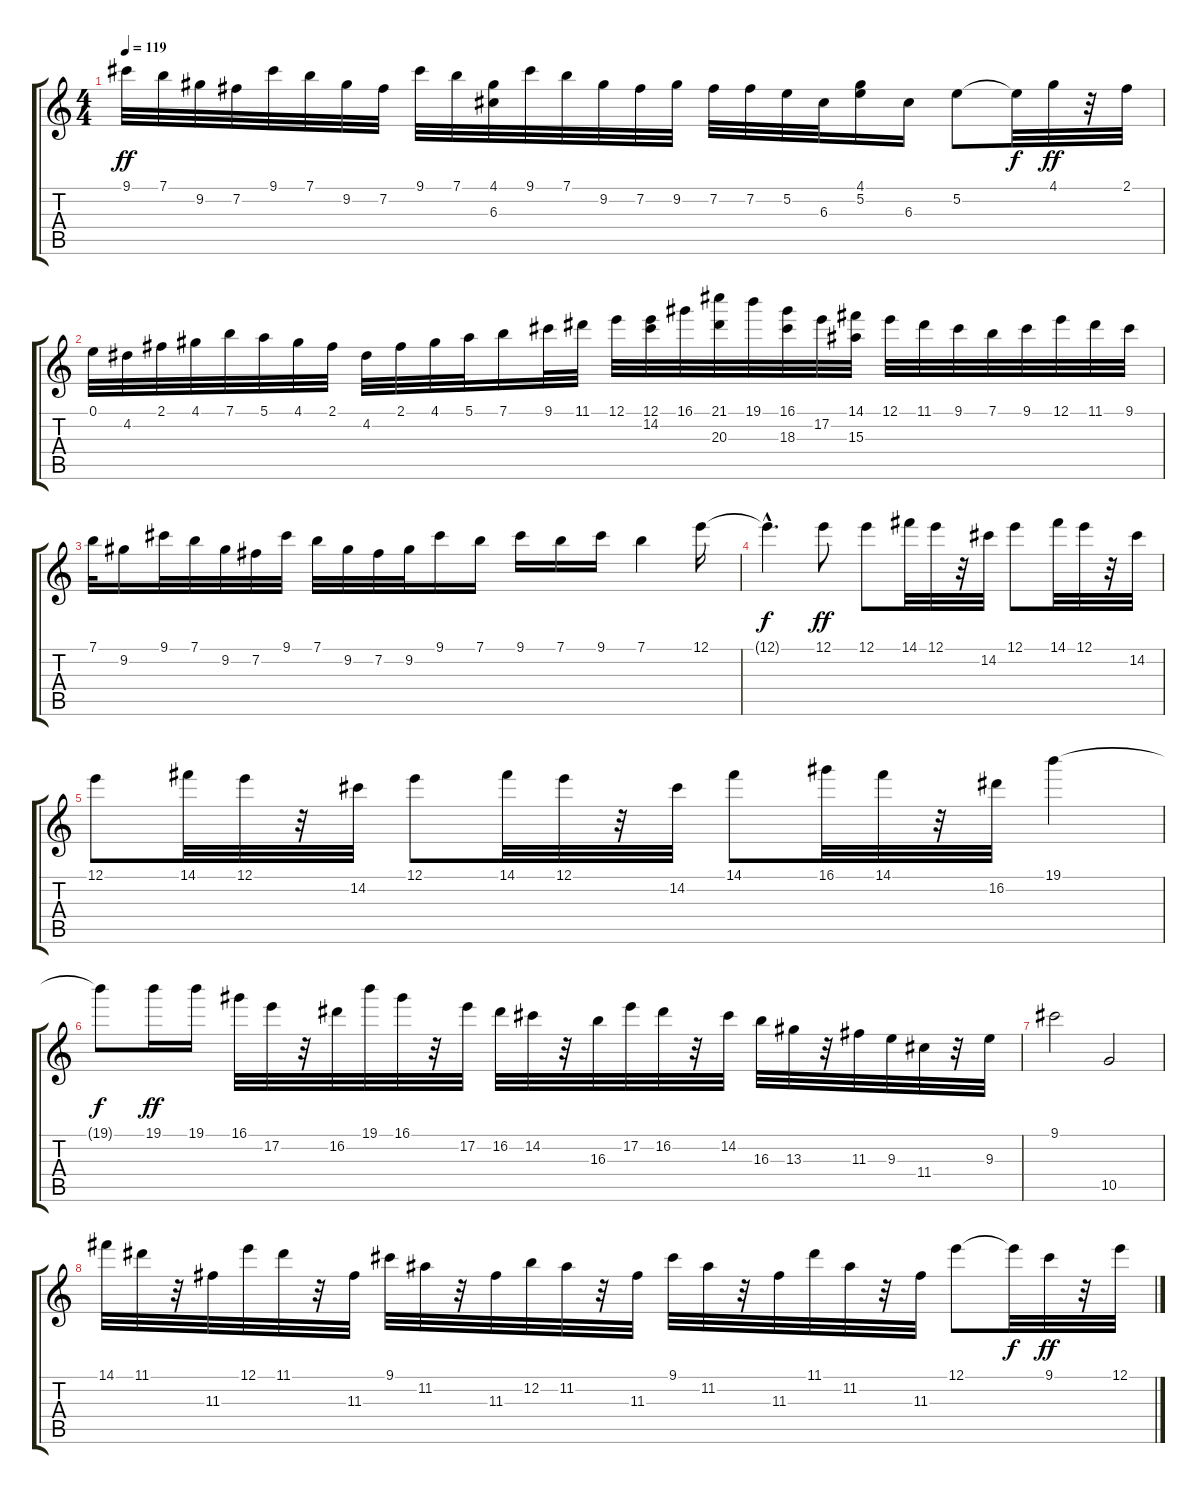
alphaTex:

\track "" {instrument distortionguitar}
\staff {score tabs}
\tuning (E4 B3 G3 D3 A2 E2) {hide}
\ts (4 4)
\tempo 119
\clef g2
\ks c
9.1.32{dy ff} 7.1.32 9.2.32 7.2.32 9.1.32 7.1.32 9.2.32 7.2.32 9.1.32 7.1.32 (4.1 6.3).32 9.1.32 7.1.32 9.2.32 7.2.32 9.2.32 7.2.32 7.2.32 5.2.32 6.3.32 (4.1 5.2).16 6.3.16 5.2.8 5.2{t}.32{dy f} 4.1.32{dy ff} r.32 2.1.32 |
0.1.32 4.2.32 2.1.32 4.1.32 7.1.32 5.1.32 4.1.32 2.1.32 4.2.32 2.1.32 4.1.32 5.1.32 7.1.16 9.1.32 11.1.32 12.1.32 (12.1 14.2).32 16.1.32 (21.1 20.3).32 19.1.32 (16.1 18.3).32 17.2.32 (14.1 15.3).32 12.1.32 11.1.32 9.1.32 7.1.32 9.1.32 12.1.32 11.1.32 9.1.32 |
7.1.32 9.2.16 9.1.32 7.1.32 9.2.32 7.2.32 9.1.32 7.1.32 9.2.32 7.2.32 9.2.32 9.1.16 7.1.16 9.1.16 7.1.16 9.1.16 7.1.4 12.1.16 |
12.1{hac t}.4{d dy f} 12.1.8{dy ff} 12.1.8 14.1.32 12.1.32 r.32 14.2.32 12.1.8 14.1.32 12.1.32 r.32 14.2.32 |
12.1.8 14.1.32 12.1.32 r.32 14.2.32 12.1.8 14.1.32 12.1.32 r.32 14.2.32 14.1.8 16.1.32 14.1.32 r.32 16.2.32 19.1.4 |
19.1{t}.8{dy f} 19.1.16{dy ff} 19.1.16 16.1.32 17.2.32 r.32 16.2.32 19.1.32 16.1.32 r.32 17.2.32 16.2.32 14.2.32 r.32 16.3.32 17.2.32 16.2.32 r.32 14.2.32 16.3.32 13.3.32 r.32 11.3.32 9.3.32 11.4.32 r.32 9.3.32 |
9.1.2 10.5.2 |
14.1.32 11.1.32 r.32 11.3.32 12.1.32 11.1.32 r.32 11.3.32 9.1.32 11.2.32 r.32 11.3.32 12.2.32 11.2.32 r.32 11.3.32 9.1.32 11.2.32 r.32 11.3.32 11.1.32 11.2.32 r.32 11.3.32 12.1.8 12.1{t}.32{dy f} 9.1.32{dy ff} r.32 12.1.32
